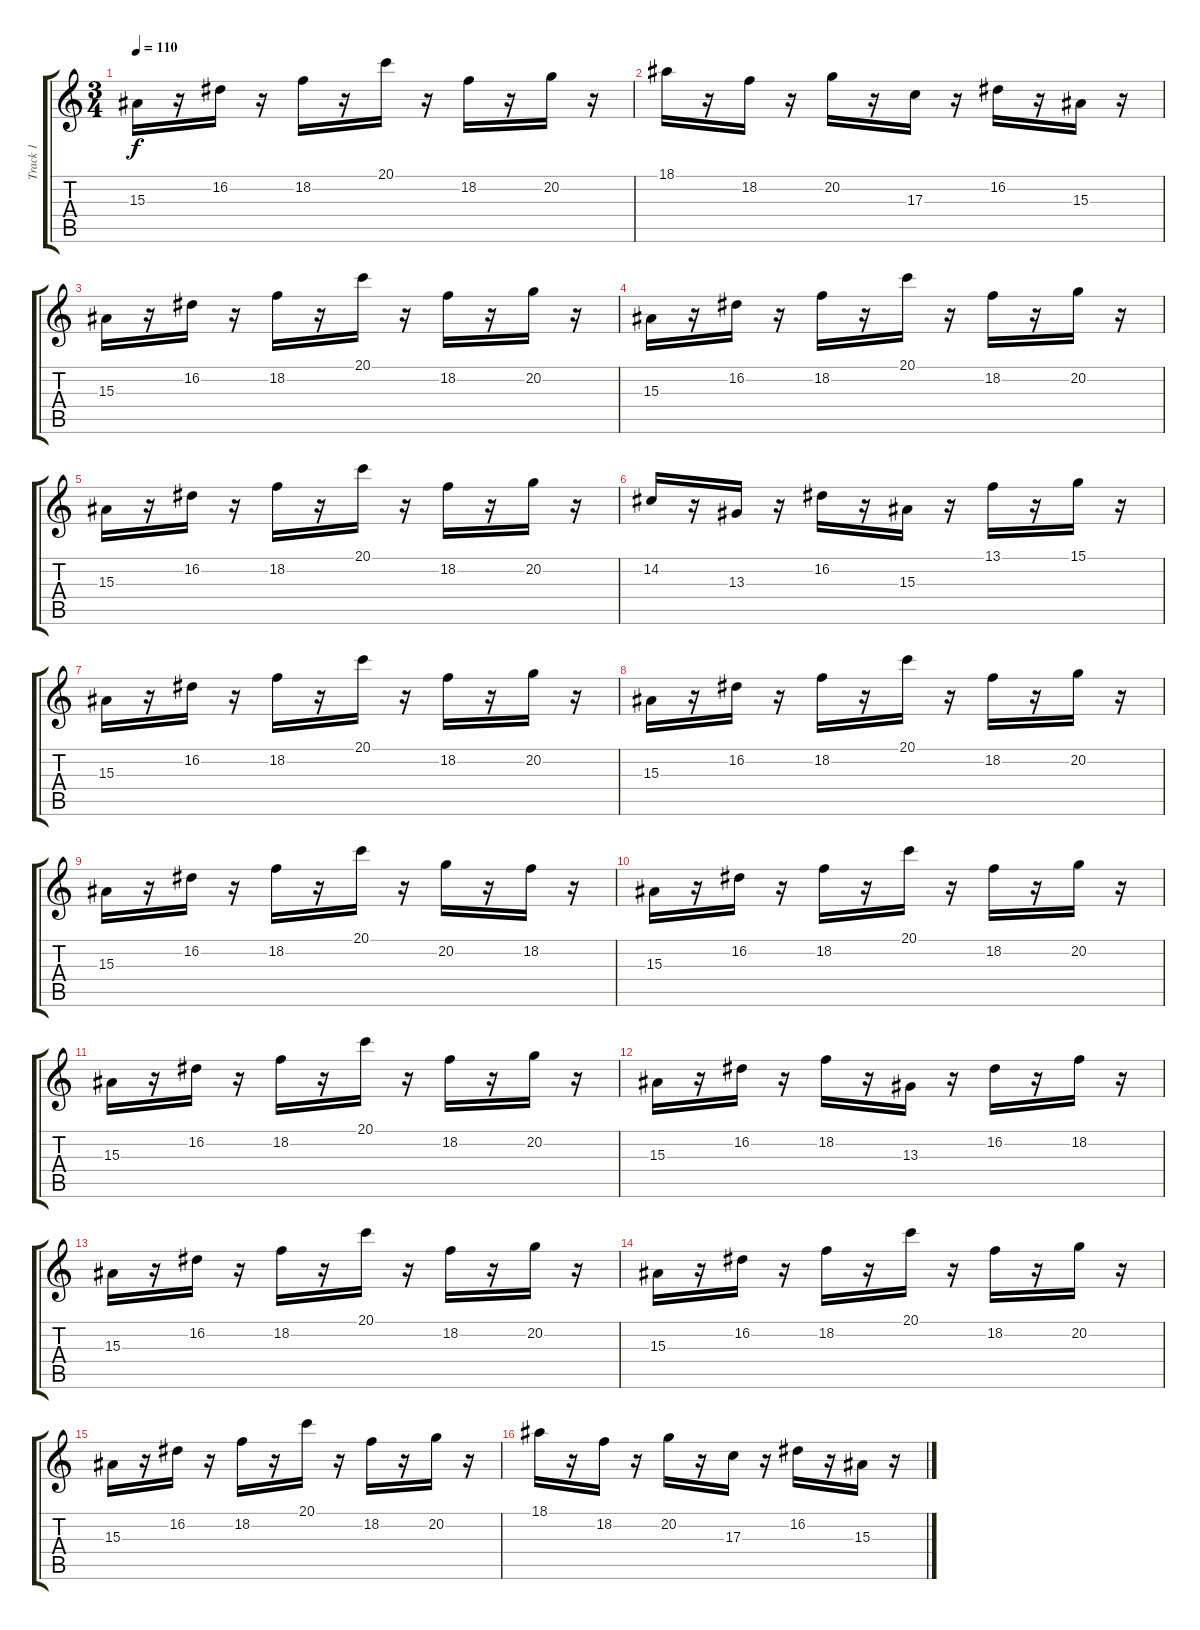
\track ("Track 1" "Track 1") {instrument panflute}
\staff {score tabs}
\tuning (E4 B3 G3 D3 A2 E2) {hide}
\ts (3 4)
\tempo 110
\clef g2
\ks c
15.3.16{dy f} r.16 16.2.16 r.16 18.2.16 r.16 20.1.16 r.16 18.2.16 r.16 20.2.16 r.16 |
18.1.16 r.16 18.2.16 r.16 20.2.16 r.16 17.3.16 r.16 16.2.16 r.16 15.3.16 r.16 |
15.3.16 r.16 16.2.16 r.16 18.2.16 r.16 20.1.16 r.16 18.2.16 r.16 20.2.16 r.16 |
15.3.16 r.16 16.2.16 r.16 18.2.16 r.16 20.1.16 r.16 18.2.16 r.16 20.2.16 r.16 |
15.3.16 r.16 16.2.16 r.16 18.2.16 r.16 20.1.16 r.16 18.2.16 r.16 20.2.16 r.16 |
14.2.16 r.16 13.3.16 r.16 16.2.16 r.16 15.3.16 r.16 13.1.16 r.16 15.1.16 r.16 |
15.3.16 r.16 16.2.16 r.16 18.2.16 r.16 20.1.16 r.16 18.2.16 r.16 20.2.16 r.16 |
15.3.16 r.16 16.2.16 r.16 18.2.16 r.16 20.1.16 r.16 18.2.16 r.16 20.2.16 r.16 |
15.3.16 r.16 16.2.16 r.16 18.2.16 r.16 20.1.16 r.16 20.2.16 r.16 18.2.16 r.16 |
15.3.16 r.16 16.2.16 r.16 18.2.16 r.16 20.1.16 r.16 18.2.16 r.16 20.2.16 r.16 |
15.3.16 r.16 16.2.16 r.16 18.2.16 r.16 20.1.16 r.16 18.2.16 r.16 20.2.16 r.16 |
15.3.16 r.16 16.2.16 r.16 18.2.16 r.16 13.3.16 r.16 16.2.16 r.16 18.2.16 r.16 |
15.3.16 r.16 16.2.16 r.16 18.2.16 r.16 20.1.16 r.16 18.2.16 r.16 20.2.16 r.16 |
15.3.16 r.16 16.2.16 r.16 18.2.16 r.16 20.1.16 r.16 18.2.16 r.16 20.2.16 r.16 |
15.3.16 r.16 16.2.16 r.16 18.2.16 r.16 20.1.16 r.16 18.2.16 r.16 20.2.16 r.16 |
18.1.16 r.16 18.2.16 r.16 20.2.16 r.16 17.3.16 r.16 16.2.16 r.16 15.3.16 r.16
